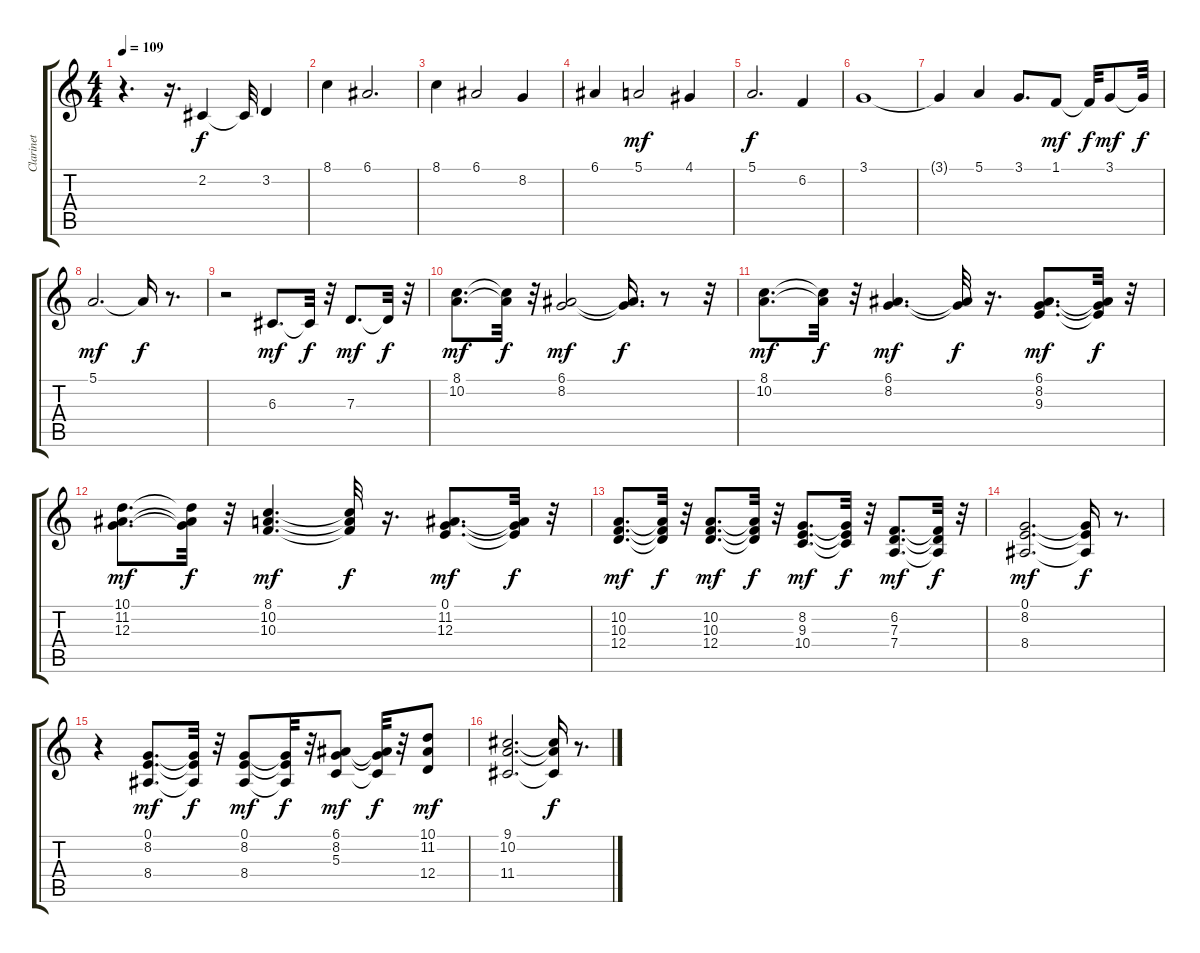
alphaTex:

\track ("Clarinet" "Clarinet") {instrument clarinet}
\staff {score tabs}
\tuning (E4 B3 G3 D3 A2 E2) {hide}
\ts (4 4)
\tempo 109
\clef g2
\ks c
r.4{d dy f} r.16{d} 2.2.4 2.2{t}.32 3.2.4 |
8.1.4 6.1.2{d} |
8.1.4 6.1.2 8.2.4 |
6.1.4 5.1.2{dy mf} 4.1.4 |
5.1.2{d dy f} 6.2.4 |
3.1.1 |
3.1{t}.4 5.1.4 3.1.8{d} 1.1.8{dy mf} 1.1{t}.32{dy f} 3.1.8{dy mf} 3.1{t}.32{dy f} |
5.1.2{d dy mf} 5.1{t}.16{dy f} r.8{d} |
r.2 6.3.8{d dy mf} 6.3{t}.32{dy f} r.32 7.3.8{d dy mf} 7.3{t}.32{dy f} r.32 |
(8.1 10.2).8{d dy mf} (8.1{t} 10.2{t}).32{dy f} r.32 (6.1 8.2).2{dy mf} (6.1{t} 8.2{t}).16{d dy f} r.8 r.32 |
(8.1 10.2).8{d dy mf} (8.1{t} 10.2{t}).32{dy f} r.32 (6.1 8.2).4{d dy mf} (6.1{t} 8.2{t}).32{dy f} r.16{d} (6.1 8.2 9.3).8{d dy mf} (6.1{t} 8.2{t} 9.3{t}).32{dy f} r.32 |
(10.1 11.2 12.3).8{d dy mf} (10.1{t} 11.2{t} 12.3{t}).32{dy f} r.32 (8.1 10.2 10.3).4{d dy mf} (8.1{t} 10.2{t} 10.3{t}).32{dy f} r.16{d} (0.1 11.2 12.3).8{d dy mf} (0.1{t} 11.2{t} 12.3{t}).32{dy f} r.32 |
(10.2 10.3 12.4).8{d dy mf} (10.2{t} 10.3{t} 12.4{t}).32{dy f} r.32 (10.2 10.3 12.4).8{d dy mf} (10.2{t} 10.3{t} 12.4{t}).32{dy f} r.32 (8.2 9.3 10.4).8{d dy mf} (8.2{t} 9.3{t} 10.4{t}).32{dy f} r.32 (6.2 7.3 7.4).8{d dy mf} (6.2{t} 7.3{t} 7.4{t}).32{dy f} r.32 |
(0.1 8.2 8.4).2{d dy mf} (0.1{t} 8.2{t} 8.4{t}).16{dy f} r.8{d} |
r.4 (0.1 8.2 8.4).8{d dy mf} (0.1{t} 8.2{t} 8.4{t}).32{dy f} r.32 (0.1 8.2 8.4).8{dy mf} (0.1{t} 8.2{t} 8.4{t}).32{dy f} r.32 (6.1 8.2 5.3).8{dy mf} (6.1{t} 8.2{t} 5.3{t}).32{dy f} r.32 (10.1 11.2 12.4).8{dy mf} |
(9.1 10.2 11.4).2{d} (9.1{t} 10.2{t} 11.4{t}).16{dy f} r.8{d}
